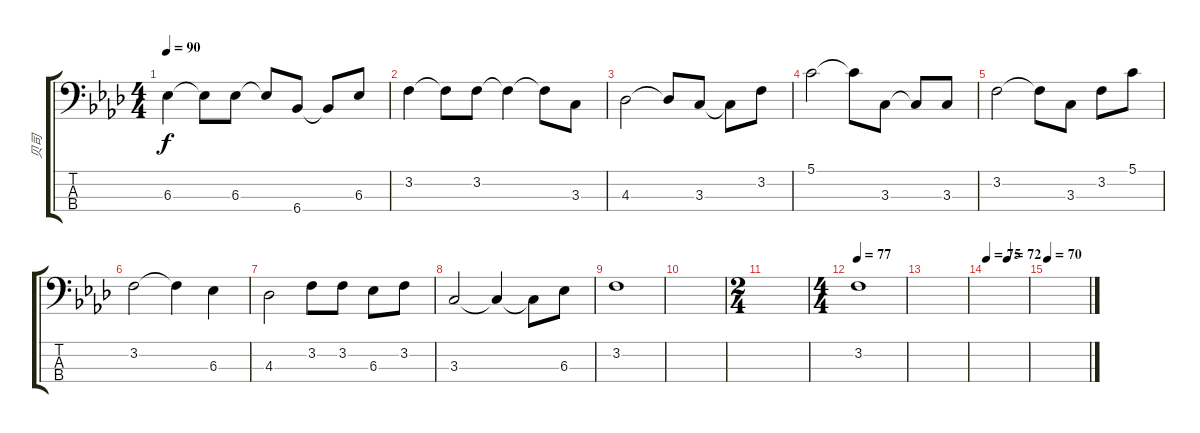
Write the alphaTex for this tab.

\track ("贝司" "贝司") {instrument electricbassfinger}
\staff {score tabs}
\tuning (G2 D2 A1 E1) {hide}
\ts (4 4)
\tempo 90
\clef f4
\ks ab
6.3.4{dy f} 6.3{t}.8 6.3.8 6.3{t}.8 6.4.8 6.4{t}.8 6.3.8 |
3.2.4 3.2{t}.8 3.2.8 3.2{t}.4 3.2{t}.8 3.3.8 |
4.3.2 4.3{t}.8 3.3.8 3.3{t}.8 3.2.8 |
5.1.2 5.1{t}.8 3.3.8 3.3{t}.8 3.3.8 |
3.2.2 3.2{t}.8 3.3.8 3.2.8 5.1.8 |
3.2.2 3.2{t}.4 6.3.4 |
4.3.2 3.2.8 3.2.8 6.3.8 3.2.8 |
3.3.2 3.3{t}.4 3.3{t}.8 6.3.8 |
3.2.1 |
|
\ts (2 4)
|
\ts (4 4)
\tempo 77
3.2.1 |
|
\tempo 75
\tempo (72 0.5)
|
\tempo 70
